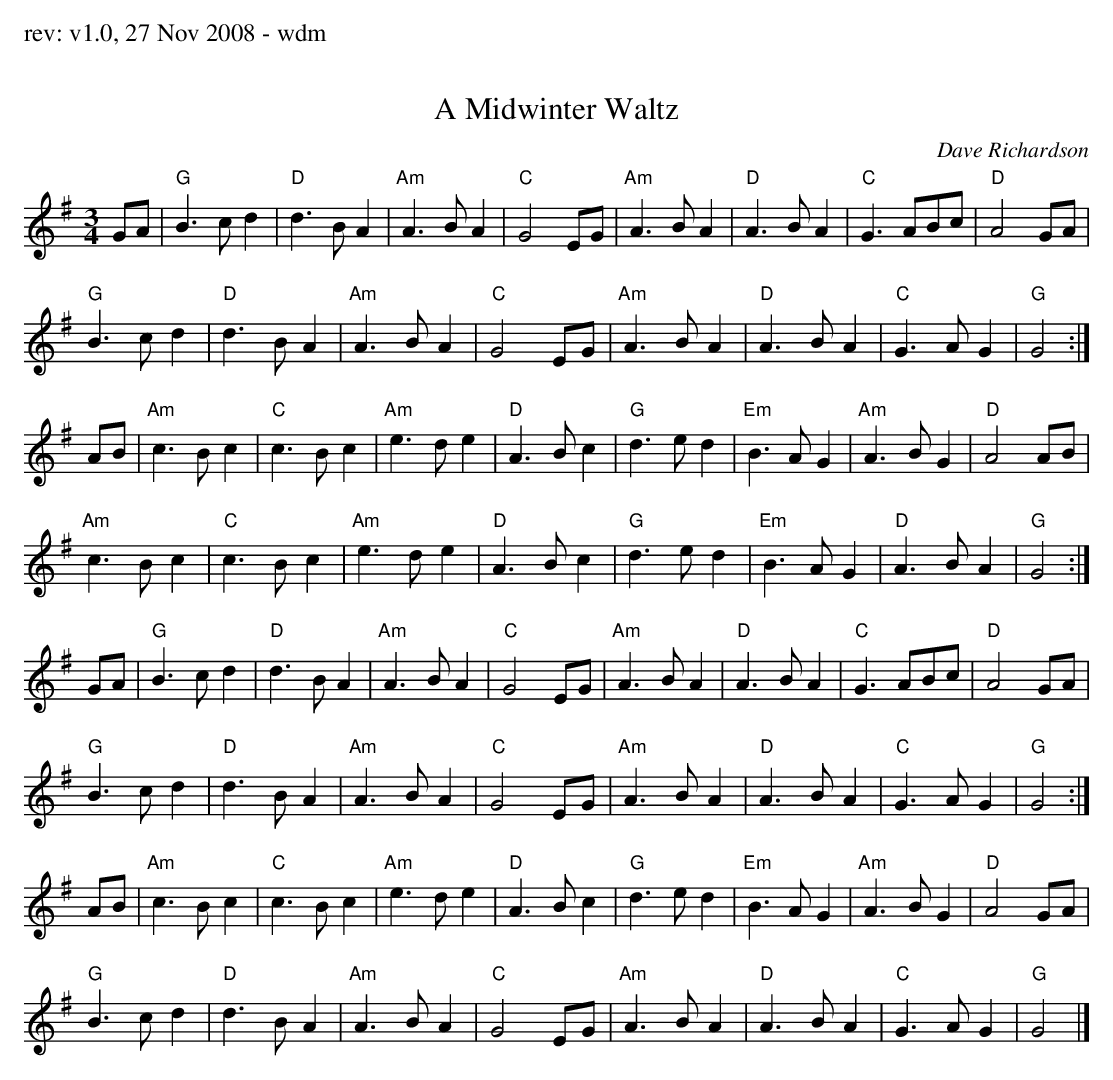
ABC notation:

X:1
T:Midwinter Waltz, A
C:Dave Richardson
M:3/4
L:1/8
K:G
GA | "G"B3 c d2 | "D"d3 B A2 | "Am"A3 B A2 | "C"G4 EG | "Am"A3 B A2 | "D"A3 B A2 | "C"G3 ABc  | "D"A4  GA |
     "G"B3 c d2 | "D"d3 B A2 | "Am"A3 B A2 | "C"G4 EG | "Am"A3 B A2 | "D"A3 B A2 | "C"G3 A G2 | "G"G4    :|
AB | "Am"c3 B c2 | "C"c3 B c2 | "Am"e3 d e2 | "D"A3 B c2 | "G"d3 e d2 | "Em"B3 A G2 | "Am"A3 B G2 | "D"A4 AB |
     "Am"c3 B c2 | "C"c3 B c2 | "Am"e3 d e2 | "D"A3 B c2 | "G"d3 e d2 | "Em"B3 A G2 | "D"A3 B A2 | "G"G4    :|
GA | "G"B3 c d2 | "D"d3 B A2 | "Am"A3 B A2 | "C"G4 EG | "Am"A3 B A2 | "D"A3 B A2 | "C"G3 ABc  | "D"A4 GA  |
     "G"B3 c d2 | "D"d3 B A2 | "Am"A3 B A2 | "C"G4 EG | "Am"A3 B A2 | "D"A3 B A2 | "C"G3 A G2 | "G"G4    :|
AB | "Am"c3 B c2 | "C"c3 B c2 | "Am"e3 d e2 | "D"A3 B c2 | "G"d3 e d2 | "Em"B3 A G2 | "Am"A3 B G2 | "D"A4 GA |
     "G"B3 c d2 | "D"d3 B A2 | "Am"A3 B A2 | "C"G4 EG   | "Am"A3 B A2 | "D"A3 B A2 | "C"G3 A G2 | "G"G4    |]
